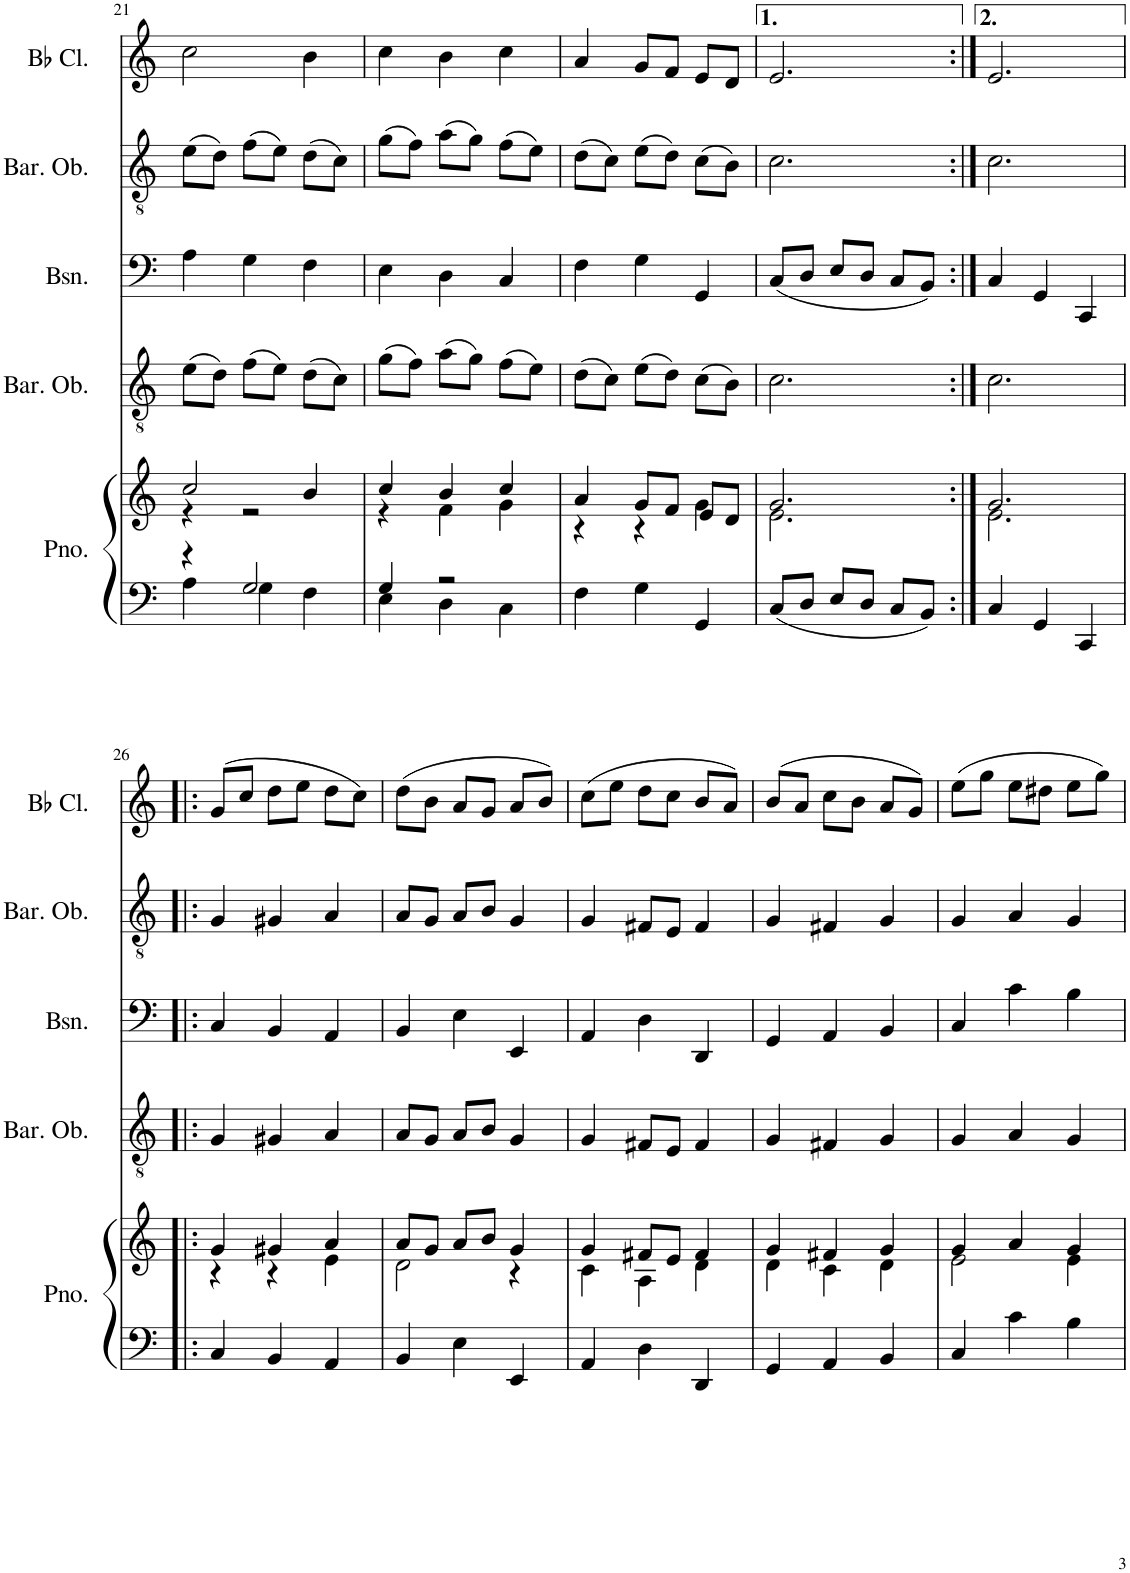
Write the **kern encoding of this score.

**kern	**kern	**kern	**kern	**kern	**kern
*part5	*part5	*part4	*part3	*part2	*part1
*staff6	*staff5	*staff4	*staff3	*staff2	*staff1
*I"Piano	*	*I"Baritone Oboe	*I"Bassoon	*I"Baritone Oboe	*I"Bb Clarinet
*I'Pno.	*	*I'Bar. Ob.	*I'Bsn.	*I'Bar. Ob.	*I'Bb Cl.
!!LO:PB:g=z
*clefF4	*clefG2	*clefGv2	*clefF4	*clefGv2	*clefG2
*	*	*	*	*	*ITrd1c2
*k[]	*k[]	*k[]	*k[]	*k[]	*k[]
*M3/4	*M3/4	*M3/4	*M3/4	*M3/4	*M3/4
=21	=21	=21	=21	=21	=21
*^	*^	*	*	*	*
4r	4A\	2cc/	4r	(8e\L	4A\	(8e\L	2cc\
.	.	.	.	8d\J)	.	8d\J)	.
2G/	4G\	.	2r	(8f\L	4G\	(8f\L	.
.	.	.	.	8e\J)	.	8e\J)	.
.	4F\	4b/	.	(8d\L	4F\	(8d\L	4b\
.	.	.	.	8c\J)	.	8c\J)	.
=22	=22	=22	=22	=22	=22	=22	=22
4G/	4E\	4cc/	4r	(8g\L	4E\	(8g\L	4cc\
.	.	.	.	8f\J)	.	8f\J)	.
2r	4D\	4b/	4f\	(8a\L	4D\	(8a\L	4b\
.	.	.	.	8g\J)	.	8g\J)	.
.	4C\	4cc/	4g\	(8f\L	4C/	(8f\L	4cc\
.	.	.	.	8e\J)	.	8e\J)	.
*v	*v	*	*	*	*	*	*
=23	=23	=23	=23	=23	=23	=23
4F\	4a/	4r	(8d\L	4F\	(8d\L	4a/
.	.	.	8c\J)	.	8c\J)	.
4G\	8g/L	4r	(8e\L	4G\	(8e\L	8g/L
.	8f/J	.	8d\J)	.	8d\J)	8f/J
4GG/	8e/L	4g\	(8c\L	4GG/	(8c\L	8e/L
.	8d/J	.	8B\J)	.	8B\J)	8d/J
=24	=24	=24	=24	=24	=24	=24
8C/L	2.g/	2.e\	2.c\	(8C/L	2.c\	2.e/
8D/J	.	.	.	8D/J	.	.
8E/L	.	.	.	8E/L	.	.
8D/J	.	.	.	8D/J	.	.
8C/L	.	.	.	8C/L	.	.
8BB/J	.	.	.	8BB/J)	.	.
=25:|!	=25:|!	=25:|!	=25:|!	=25:|!	=25:|!	=25:|!
4C/	2.g/	2.e\	2.c\	4C/	2.c\	2.e/
4GG/	.	.	.	4GG/	.	.
4CC/	.	.	.	4CC/	.	.
!!LO:LB:g=z
=26!|:	=26!|:	=26!|:	=26!|:	=26!|:	=26!|:	=26!|:
4C/	4g/	4r	4G/	4C/	4G/	(8g/L
.	.	.	.	.	.	8cc/J
4BB/	4g#X/	4r	4G#X/	4BB/	4G#X/	8dd\L
.	.	.	.	.	.	8ee\J
4AA/	4a/	4e\	4A/	4AA/	4A/	8dd\L
.	.	.	.	.	.	8cc\J)
=27	=27	=27	=27	=27	=27	=27
4BB/	8a/L	2d\	8A/L	4BB/	8A/L	(8dd\L
.	8g/J	.	8G/J	.	8G/J	8b\J
4E\	8a/L	.	8A/L	4E\	8A/L	8a/L
.	8b/J	.	8B/J	.	8B/J	8g/J
4EE/	4g/	4r	4G/	4EE/	4G/	8a/L
.	.	.	.	.	.	8b/J)
=28	=28	=28	=28	=28	=28	=28
4AA/	4g/	4c\	4G/	4AA/	4G/	(8cc\L
.	.	.	.	.	.	8ee\J
4D\	8f#X/L	4A\	8F#X/L	4D\	8F#X/L	8dd\L
.	8e/J	.	8E/J	.	8E/J	8cc\J
4DD/	4f#/	4d\	4F#/	4DD/	4F#/	8b/L
.	.	.	.	.	.	8a/J)
=29	=29	=29	=29	=29	=29	=29
4GG/	4g/	4d\	4G/	4GG/	4G/	(8b/L
.	.	.	.	.	.	8a/J
4AA/	4f#X/	4c\	4F#X/	4AA/	4F#X/	8cc\L
.	.	.	.	.	.	8b\J
4BB/	4g/	4d\	4G/	4BB/	4G/	8a/L
.	.	.	.	.	.	8g/J)
=30	=30	=30	=30	=30	=30	=30
4C/	4g/	2e\	4G/	4C/	4G/	(8ee\L
.	.	.	.	.	.	8gg\J
4c\	4a/	.	4A/	4c\	4A/	8ee\L
.	.	.	.	.	.	8dd#X\J
4B\	4g/	4e\	4G/	4B\	4G/	8ee\L
.	.	.	.	.	.	8gg\J)
*	*v	*v	*	*	*	*
=	=	=	=	=	=
*-	*-	*-	*-	*-	*-
